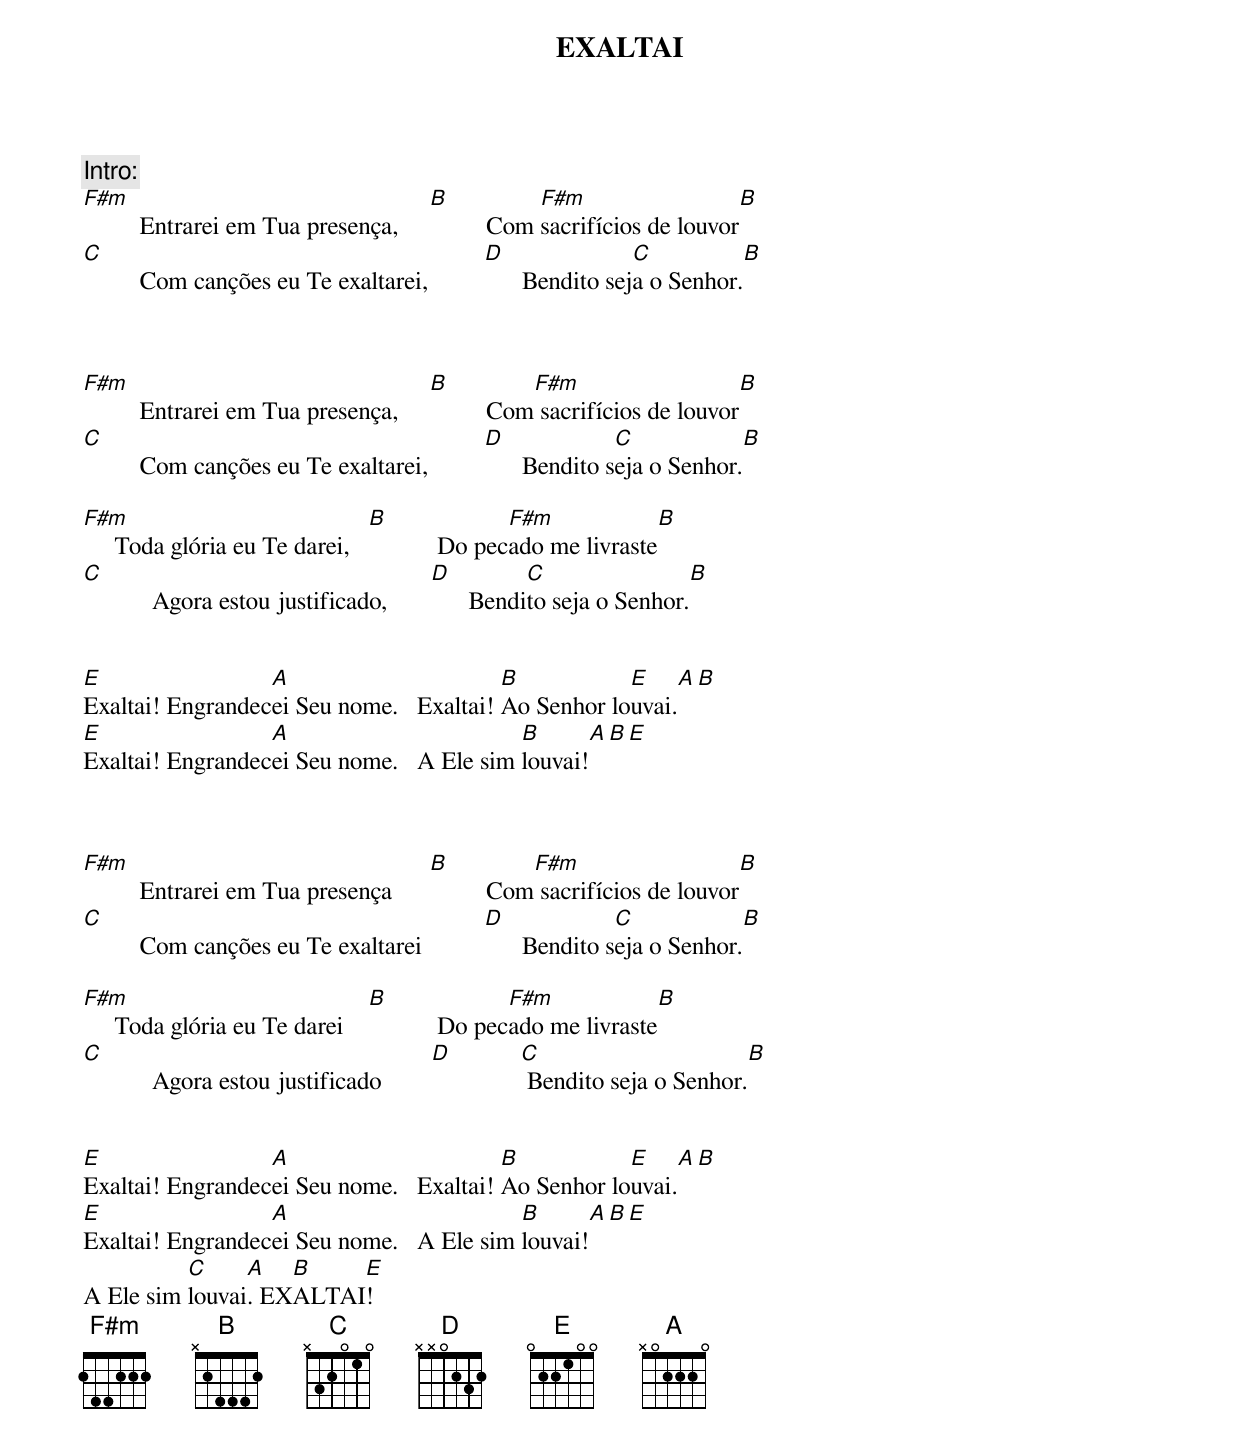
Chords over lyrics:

EXALTAI

Intro:
F#m                                    B            F#m			               B
         Entrarei em Tua presença,              Com sacrifícios de louvor
C                                             D	               C			             B
         Com canções eu Te exaltarei,               Bendito seja o Senhor.



F#m                                    B           F#m	                                   B
         Entrarei em Tua presença,              Com sacrifícios de louvor
C                                             D	             C			           B
         Com canções eu Te exaltarei, 	            Bendito seja o Senhor.

F#m                             B                F#m			           B
     Toda glória eu Te darei,              Do pecado me livraste
C                                         D	     C			             B
           Agora estou justificado,             Bendito seja o Senhor.


E                 A                       B           E            A                      B
Exaltai! Engrandecei Seu nome.   Exaltai! Ao Senhor louvai.
E                 A                        B               A     B        E
Exaltai! Engrandecei Seu nome.   A Ele sim louvai!



F#m                                    B           F#m	                                   B
         Entrarei em Tua presença               Com sacrifícios de louvor
C                                             D	             C			           B
         Com canções eu Te exaltarei  	            Bendito seja o Senhor.

F#m                             B                F#m			           B
     Toda glória eu Te darei               Do pecado me livraste
C                                         D	     C			             B
           Agora estou justificado	              Bendito seja o Senhor.


E                 A                       B           E            A                      B
Exaltai! Engrandecei Seu nome.   Exaltai! Ao Senhor louvai.
E                 A                        B               A     B        E
Exaltai! Engrandecei Seu nome.   A Ele sim louvai!
          C     A   B    E
A Ele sim louvai. EXALTAI!
